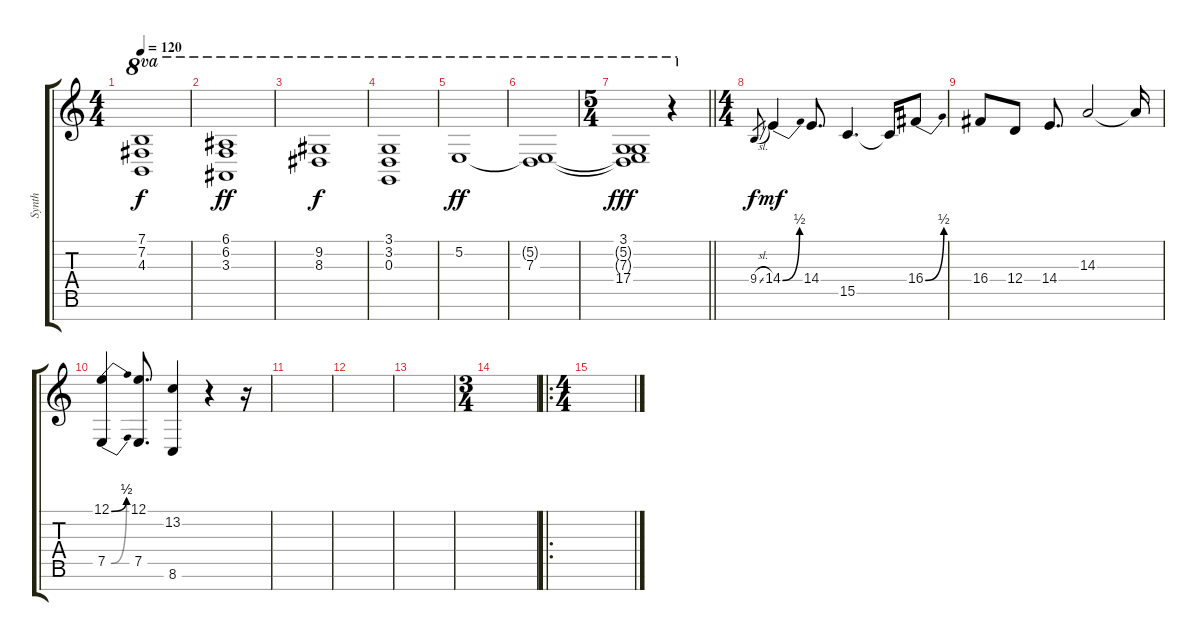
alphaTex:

\track ("Synth" "Synth") {instrument stringensemble1}
\staff {score tabs}
\tuning (E4 B3 G3 D3 A2 E2 B1) {hide}
\ts (4 4)
\tempo 120
\clef g2
\ks c
(7.1 7.2 4.3).1{ot 8va dy f} |
(6.1 6.2 3.3).1{ot 8va dy ff} |
(9.2 8.3).1{ot 8va dy f} |
(3.1 3.2 0.3).1{ot 8va} |
5.2.1{ot 8va dy ff} |
(5.2{t} 7.3).1{ot 8va} |
\ts (5 4)
\barLineRight lightlight
(3.1 5.2{t} 7.3{t} 17.4).1{ot 8va dy fff} r.4{ot 8va} |
\ts (4 4)
\section ("" "")
9.4{sl}.8{gr dy f} 14.4{be (bend 0 0 60 2)}.4{dy mf} 14.4.8{d} 15.5.4{d} 15.5{t}.16 16.4{be (bend 0 0 60 2)}.8 |
16.4.8 12.4.8 14.4.8{d} 14.3.2 14.3{t}.16 |
(12.1{be (bend 0 0 60 2)} 7.5{be (bend 0 0 60 2)}).4 (12.1 7.5).8{d} (13.2 8.6).4 r.4 r.16 |
|
|
|
\ts (3 4)
|
\ro
\ts (4 4)
